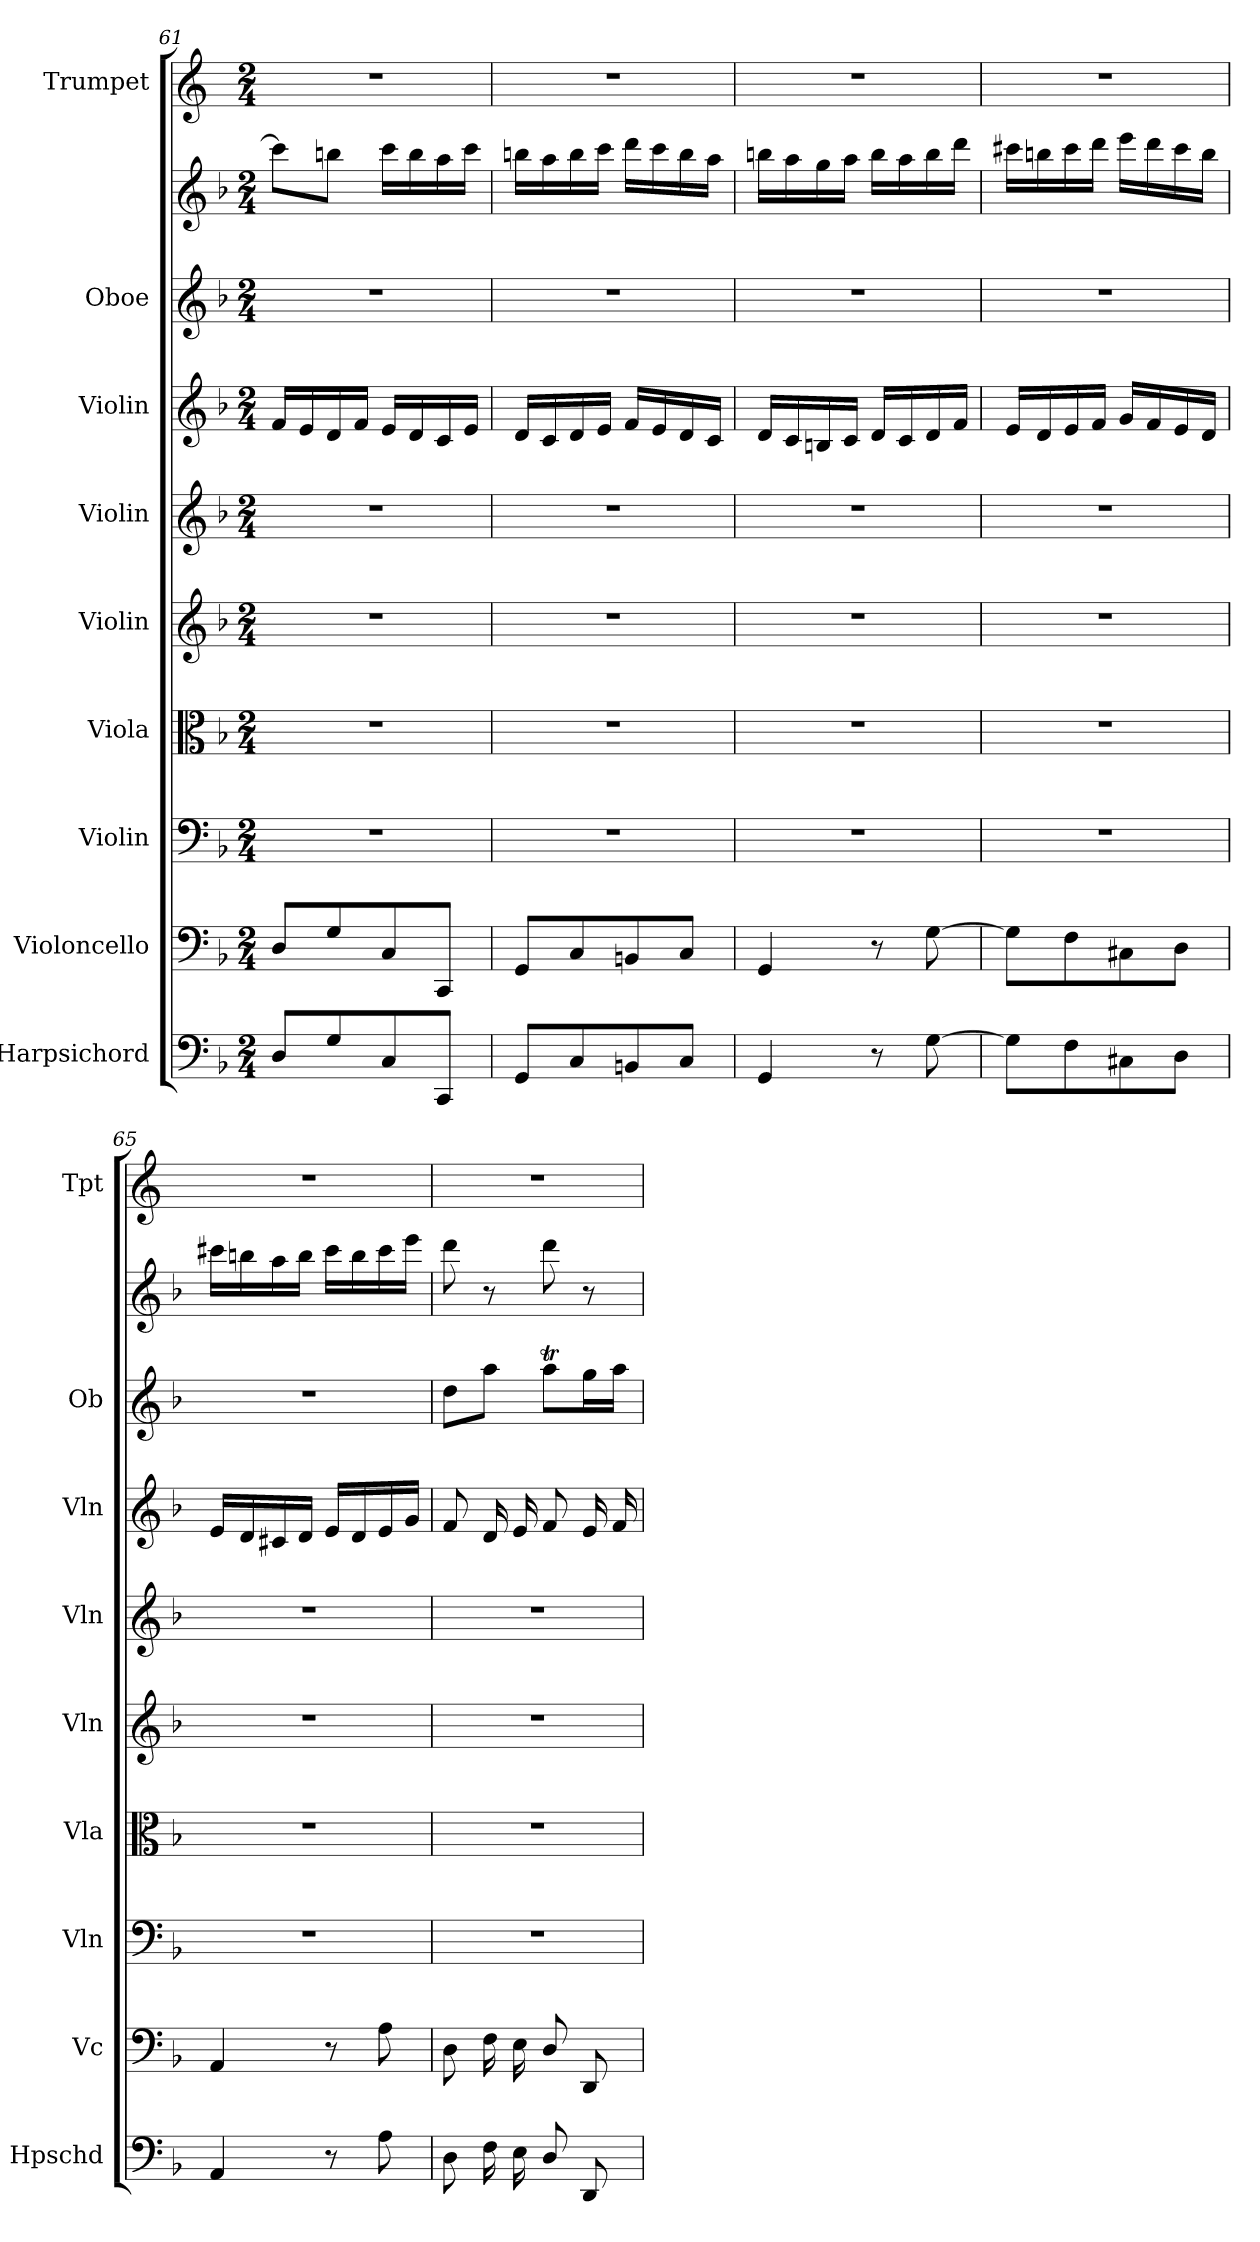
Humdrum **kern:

**kern	**kern	**kern	**kern	**kern	**kern	**kern	**kern	**kern	**kern
*part10	*part9	*part8	*part7	*part6	*part5	*part4	*part3	*part2	*part1
*staff10	*staff9	*staff8	*staff7	*staff6	*staff5	*staff4	*staff3	*staff2	*staff1
*I"Harpsichord	*I"Violoncello	*I"Violin	*I"Viola	*I"Violin	*I"Violin	*I"Violin	*I"Oboe	*	*I"Trumpet
*I'Hpschd	*I'Vc	*I'Vln	*I'Vla	*I'Vln	*I'Vln	*I'Vln	*I'Ob	*	*I'Tpt
*clefF4	*clefF4	*clefF4	*clefC3	*clefG2	*clefG2	*clefG2	*clefG2	*clefG2	*clefG2
*	*	*	*	*	*	*	*	*	*ITrd1c2
*k[b-]	*k[b-]	*k[b-]	*k[b-]	*k[b-]	*k[b-]	*k[b-]	*k[b-]	*k[b-]	*k[b-e-]
*F:	*F:	*F:	*F:	*F:	*F:	*F:	*F:	*F:	*B-:
*M2/4	*M2/4	*M2/4	*M2/4	*M2/4	*M2/4	*M2/4	*M2/4	*M2/4	*M2/4
=61	=61	=61	=61	=61	=61	=61	=61	=61	=61
8D/L	8D/L	2r	2r	2r	2r	16f/LL	2r	8ccc\L]	2r
.	.	.	.	.	.	16e/	.	.	.
8G/	8G/	.	.	.	.	16d/	.	8bbn\J	.
.	.	.	.	.	.	16f/JJ	.	.	.
8C/	8C/	.	.	.	.	16e/LL	.	16ccc\LL	.
.	.	.	.	.	.	16d/	.	16bb\	.
8CC/J	8CC/J	.	.	.	.	16c/	.	16aa\	.
.	.	.	.	.	.	16e/JJ	.	16ccc\JJ	.
=62	=62	=62	=62	=62	=62	=62	=62	=62	=62
8GG/L	8GG/L	2r	2r	2r	2r	16d/LL	2r	16bbn\LL	2r
.	.	.	.	.	.	16c/	.	16aa\	.
8C/	8C/	.	.	.	.	16d/	.	16bb\	.
.	.	.	.	.	.	16e/JJ	.	16ccc\JJ	.
8BBn/	8BBn/	.	.	.	.	16f/LL	.	16ddd\LL	.
.	.	.	.	.	.	16e/	.	16ccc\	.
8C/J	8C/J	.	.	.	.	16d/	.	16bb\	.
.	.	.	.	.	.	16c/JJ	.	16aa\JJ	.
=63	=63	=63	=63	=63	=63	=63	=63	=63	=63
4GG/	4GG/	2r	2r	2r	2r	16d/LL	2r	16bbn\LL	2r
.	.	.	.	.	.	16c/	.	16aa\	.
.	.	.	.	.	.	16Bn/	.	16gg\	.
.	.	.	.	.	.	16c/JJ	.	16aa\JJ	.
8r	8r	.	.	.	.	16d/LL	.	16bb\LL	.
.	.	.	.	.	.	16c/	.	16aa\	.
[8G\	[8G\	.	.	.	.	16d/	.	16bb\	.
.	.	.	.	.	.	16f/JJ	.	16ddd\JJ	.
=64	=64	=64	=64	=64	=64	=64	=64	=64	=64
8G\L]	8G\L]	2r	2r	2r	2r	16e/LL	2r	16ccc#X\LL	2r
.	.	.	.	.	.	16d/	.	16bbn\	.
8F\	8F\	.	.	.	.	16e/	.	16ccc#\	.
.	.	.	.	.	.	16f/JJ	.	16ddd\JJ	.
8C#X\	8C#X\	.	.	.	.	16g/LL	.	16eee\LL	.
.	.	.	.	.	.	16f/	.	16ddd\	.
8D\J	8D\J	.	.	.	.	16e/	.	16ccc#\	.
.	.	.	.	.	.	16d/JJ	.	16bb\JJ	.
=65	=65	=65	=65	=65	=65	=65	=65	=65	=65
4AA/	4AA/	2r	2r	2r	2r	16e/LL	2r	16ccc#X\LL	2r
.	.	.	.	.	.	16d/	.	16bbn\	.
.	.	.	.	.	.	16c#X/	.	16aa\	.
.	.	.	.	.	.	16d/JJ	.	16bb\JJ	.
8r	8r	.	.	.	.	16e/LL	.	16ccc#\LL	.
.	.	.	.	.	.	16d/	.	16bb\	.
8A\	8A\	.	.	.	.	16e/	.	16ccc#\	.
.	.	.	.	.	.	16g/JJ	.	16eee\JJ	.
=66	=66	=66	=66	=66	=66	=66	=66	=66	=66
8D\	8D\	2r	2r	2r	2r	8f/	8dd\L	8ddd\	2r
16F\	16F\	.	.	.	.	16d/	8aa\J	8r	.
16E\	16E\	.	.	.	.	16e/	.	.	.
8D/	8D/	.	.	.	.	8f/	8aat\L	8ddd\	.
8DD/	8DD/	.	.	.	.	16e/	16gg\L	8r	.
.	.	.	.	.	.	16f/	16aa\JJ	.	.
=	=	=	=	=	=	=	=	=	=
*-	*-	*-	*-	*-	*-	*-	*-	*-	*-
